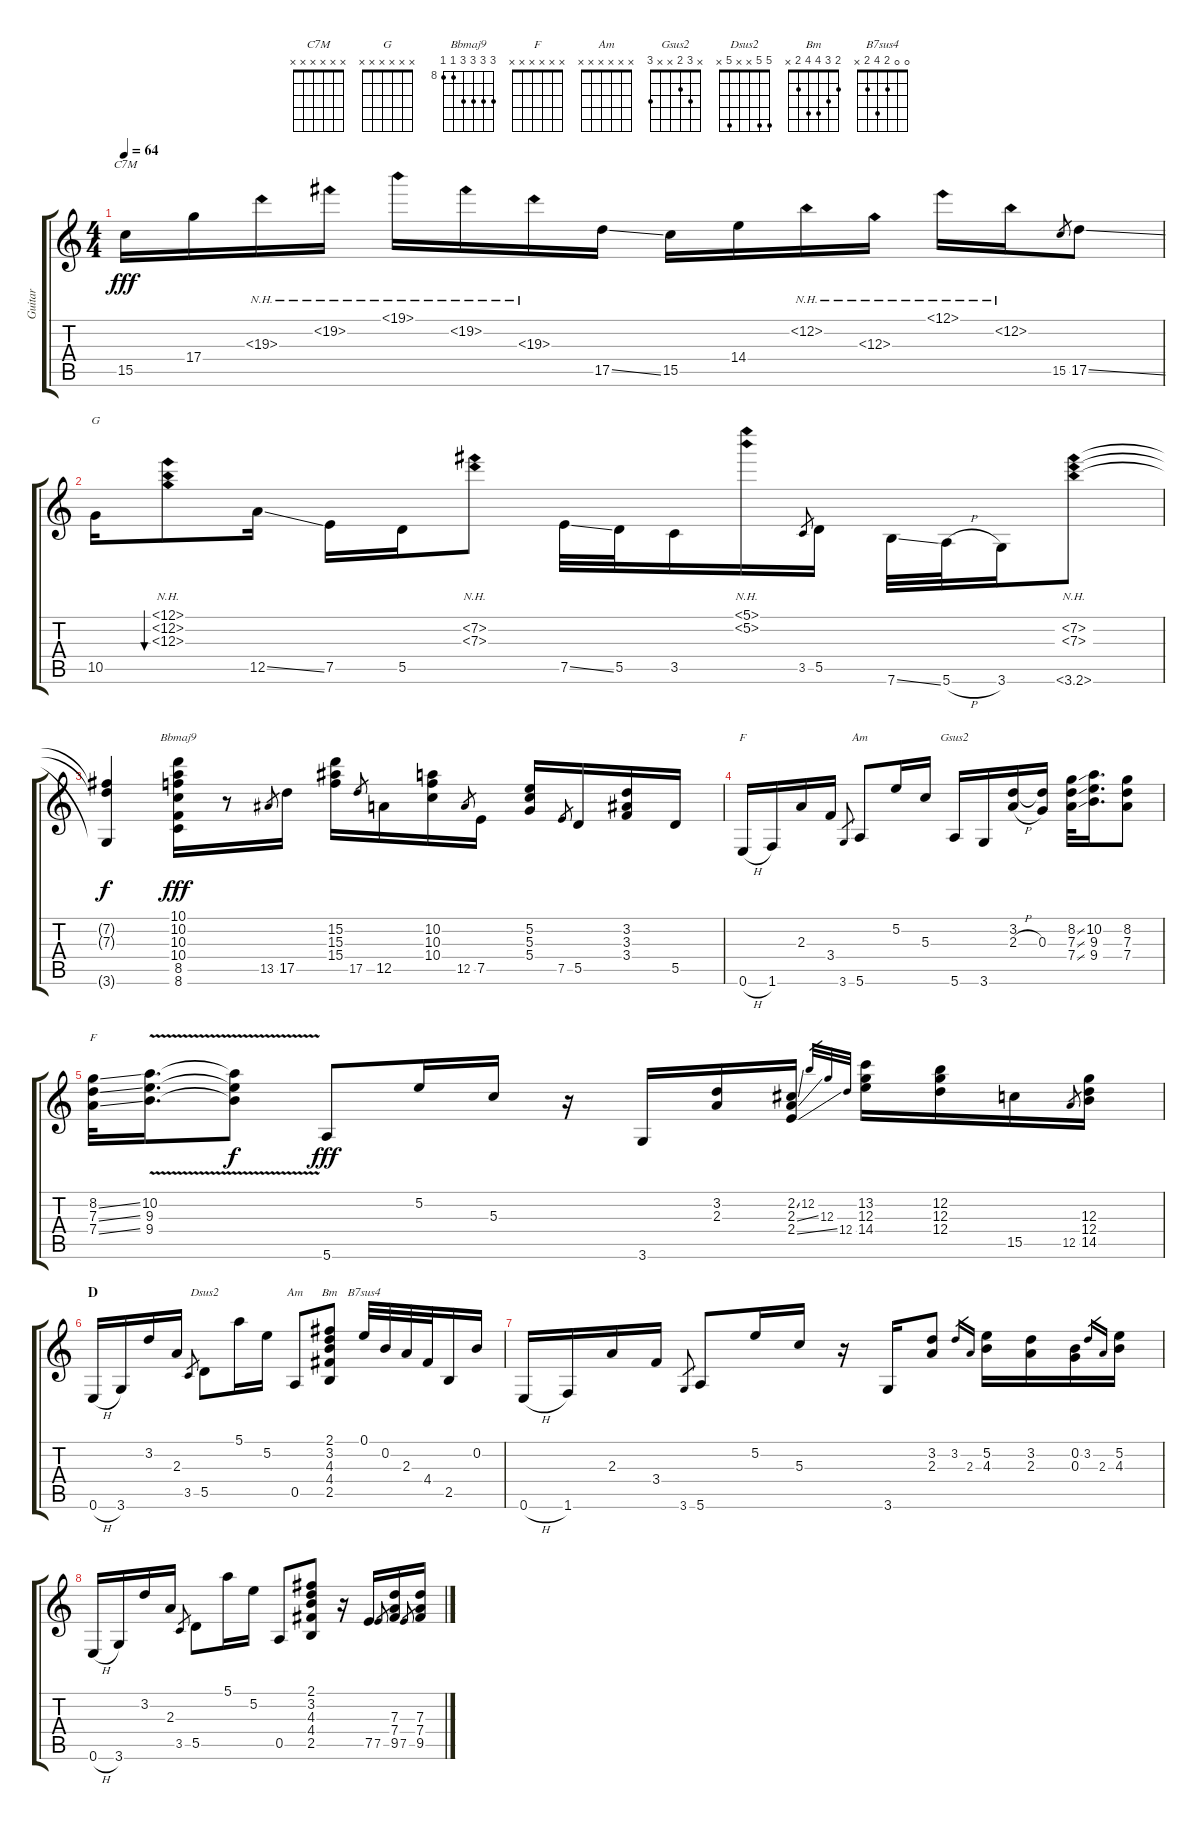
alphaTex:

\track ("Guitar" "Guitar") {instrument electricguitarclean}
\staff {score tabs}
\tuning (E4 B3 G3 D3 A2 E2) {hide}
\chord ("C7M" x x x x x x)
\chord ("G" x x x x x x)
\chord ("Bbmaj9" 10 10 10 10 8 8) {firstfret 8}
\chord ("F" x x 2 3 x 1)
\chord ("Am" x 5 5 x x 5)
\chord ("Gsus2" x 3 2 x x 3)
\chord ("F" x x x x x x)
\chord ("Dsus2" 5 5 x x 5 x)
\chord ("Am" x x x x x x)
\chord ("Bm" 2 3 4 4 2 x)
\chord ("B7sus4" 0 0 2 4 2 x)
\ts (4 4)
\tempo 64
\clef g2
\ks c
15.5.16{ch "C7M" dy fff} 17.4.16 19.3{nh}.16 19.2{nh}.16 19.1{nh}.16 19.2{nh}.16 19.3{nh}.16 17.5{ss}.16 15.5.16 14.4.16 12.2{nh}.16 12.3{nh}.16 12.1{nh}.16 12.2{nh}.16 15.5.8{gr} 17.5{ss}.8 |
10.5.16{ch "G"} (12.1{nh} 12.2{nh} 12.3{nh}).8{bu 60} 12.5{ss}.16 7.5.16 5.5.16 (7.2{nh} 7.3{nh}).8 7.5{ss}.32 5.5.32 3.5.16 (5.1{nh} 5.2{nh}).16 3.5.8{gr} 5.5.16 7.6{ss}.32 5.6{h}.32 3.6.16 (7.2{nh} 7.3{nh} 3.6{nh}).8 |
(7.2{t} 7.3{t} 3.6{t}).4{dy f} (10.1 10.2 10.3 10.4 8.5 8.6).16{ch "Bbmaj9" dy fff} r.8 13.5.8{gr} 17.5.16 (15.2 15.3 15.4).16 17.5.8{gr} 12.5.16 (10.2 10.3 10.4).16 12.5.8{gr} 7.5.16 (5.2 5.3 5.4).16 7.5.8{gr} 5.5.16 (3.2 3.3 3.4).16 5.5.16 |
0.6{h}.16{ch "F"} 1.6.16 2.3.16 3.4.16 3.6.8{gr} 5.6.8{ch "Am"} 5.2.16 5.3.16 5.6.16{ch "Gsus2"} 3.6.16 (3.2 2.3{h}).16 (3.2{t} 0.3).16 (8.2{ss} 7.3{ss} 7.4{ss}).32 (10.2 9.3 9.4).16{d} (8.2 7.3 7.4).8 |
(8.2{ss} 7.3{ss} 7.4{ss}).32{ch "F"} (10.2{v} 9.3{v} 9.4{v}).16{d} (10.2{t} 9.3{t} 9.4{t}).8{dy f} 5.6.8{dy fff} 5.2.16 5.3.16 r.16 3.6.16 (3.2 2.3).16 (2.2{ss} 2.3{ss} 2.4{ss}).16 12.2.32{gr} 12.3.32{gr} 12.4.32{gr} (13.2 12.3 14.4).16 (12.2 12.3 12.4).16 15.5.16 12.5.8{gr} (12.3 12.4 14.5).16 |
\section ("" "D")
0.6{h}.16 3.6.16 3.2.16 2.3.16 3.5.8{gr} 5.5.8{ch "Dsus2"} 5.1.16 5.2.16 0.5.8{ch "Am"} (2.1 3.2 4.3 4.4 2.5).8{ch "Bm"} 0.1.32{ch "B7sus4"} 0.2.32 2.3.32 4.4.32 2.5.16 0.2.16 |
0.6{h}.16 1.6.16 2.3.16 3.4.16 3.6.8{gr} 5.6.8 5.2.16 5.3.16 r.16 3.6.16 (3.2 2.3).8 3.2.16{gr} 2.3.16{gr} (5.2 4.3).16 (3.2 2.3).16 (0.2 0.3).16 3.2.16{gr} 2.3.16{gr} (5.2 4.3).16 |
0.6{h}.16 3.6.16 3.2.16 2.3.16 3.5.8{gr} 5.5.8 5.1.16 5.2.16 0.5.8 (2.1 3.2 4.3 4.4 2.5).8 r.16 7.5.16 7.5.8{gr} (7.3 7.4 9.5).16 7.5.8{gr} (7.3 7.4 9.5).16
